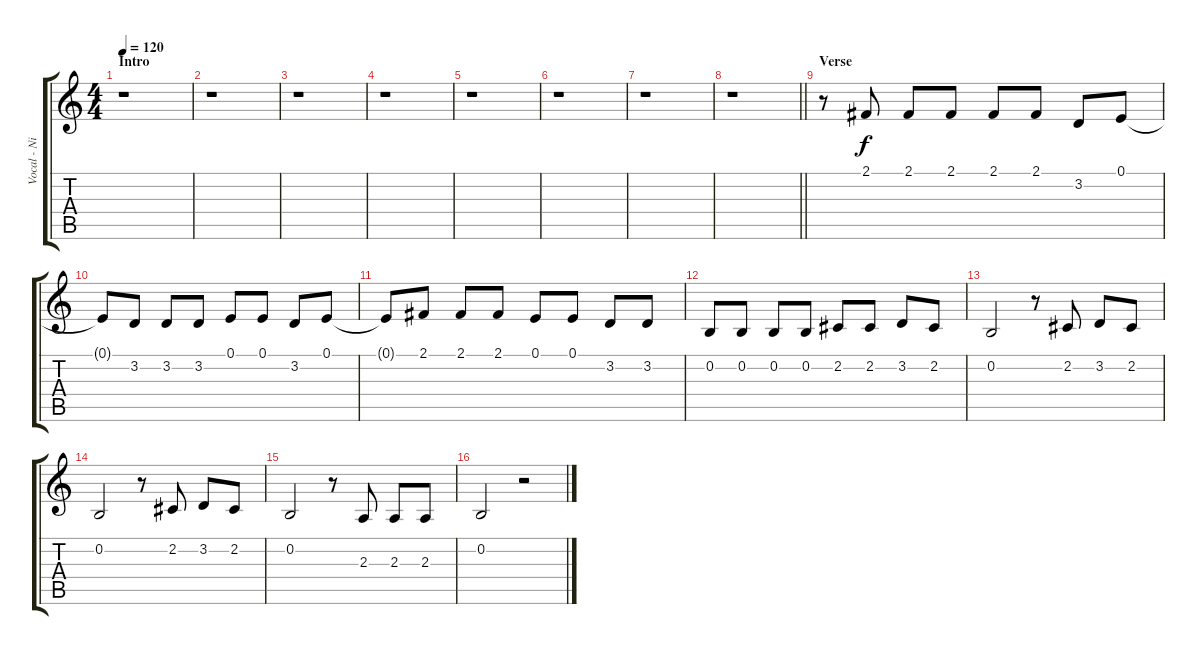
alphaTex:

\track ("Vocal - Nikola" "Vocal - Ni") {instrument flute}
\staff {score tabs}
\tuning (E4 B3 G3 D3 A2 E2) {hide}
\ts (4 4)
\section ("" "Intro")
\tempo 120
\clef g2
\ks c
r.1{dy f instrument flute} |
r.1 |
r.1 |
r.1 |
r.1 |
r.1 |
r.1 |
\barLineRight lightlight
r.1 |
\section ("" "Verse")
r.8 2.1.8 2.1.8 2.1.8 2.1.8 2.1.8 3.2.8 0.1.8 |
0.1{t}.8 3.2.8 3.2.8 3.2.8 0.1.8 0.1.8 3.2.8 0.1.8 |
0.1{t}.8 2.1.8 2.1.8 2.1.8 0.1.8 0.1.8 3.2.8 3.2.8 |
0.2.8 0.2.8 0.2.8 0.2.8 2.2.8 2.2.8 3.2.8 2.2.8 |
0.2.2 r.8 2.2.8 3.2.8 2.2.8 |
0.2.2 r.8 2.2.8 3.2.8 2.2.8 |
0.2.2 r.8 2.3.8 2.3.8 2.3.8 |
0.2.2 r.2
